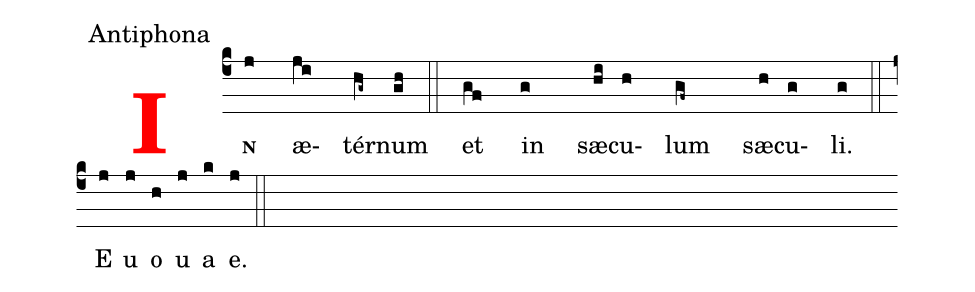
office-part: Antiphona;
%%
<v>\bf\textcolor{red}{I}</v><v>\bf\scriptsize{N}</v>(c4j) æ(ji)tér(hg~)num(gh) (::)
et(gf) in(g) sæ(hi)cu(h)lum(gf~) sæ(h)cu(g)li.(g) (::) (z) E(j) u(j) o(h) u(j) a(k) e.(j) (::)
